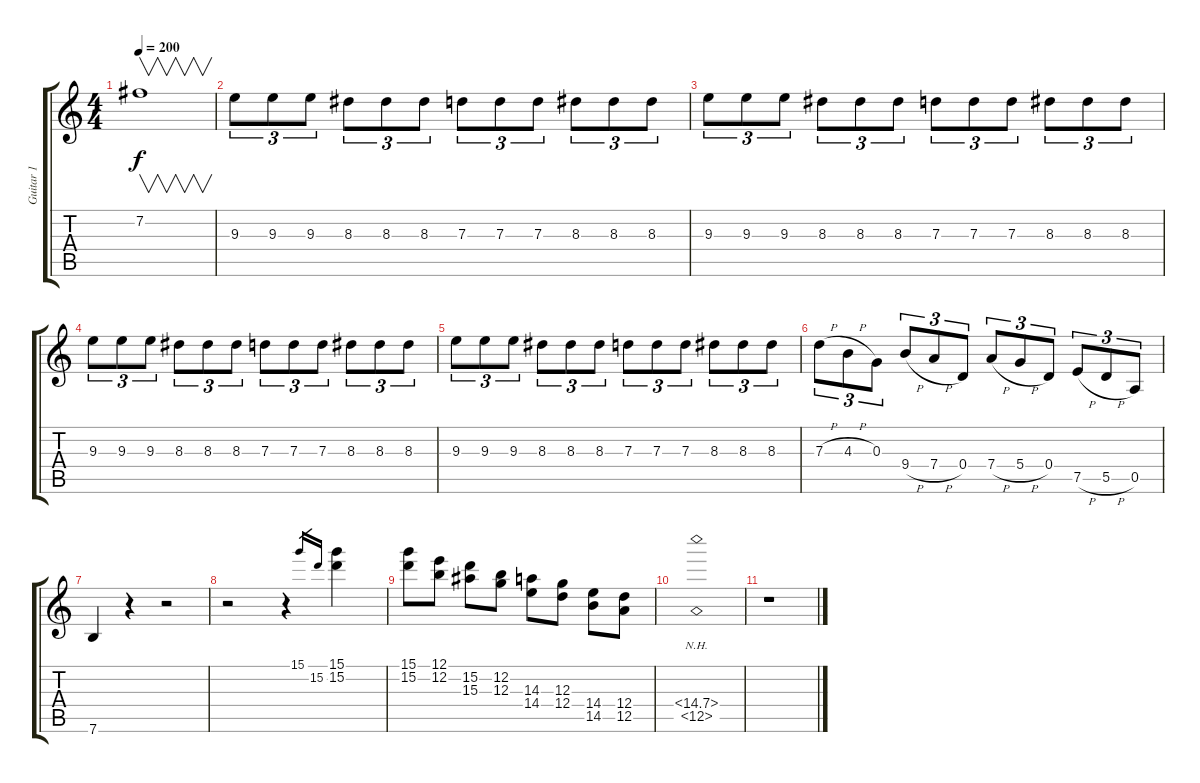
\track ("Guitar 1" "Guitar 1") {instrument distortionguitar}
\staff {score tabs}
\tuning (E4 B3 G3 D3 A2 E2) {hide}
\ts (4 4)
\tempo 200
\clef g2
\ks c
7.2{t}.1{v dy f} |
9.3.8{tu (3 2)} 9.3.8{tu (3 2)} 9.3.8{tu (3 2)} 8.3.8{tu (3 2)} 8.3.8{tu (3 2)} 8.3.8{tu (3 2)} 7.3.8{tu (3 2)} 7.3.8{tu (3 2)} 7.3.8{tu (3 2)} 8.3.8{tu (3 2)} 8.3.8{tu (3 2)} 8.3.8{tu (3 2)} |
9.3.8{tu (3 2)} 9.3.8{tu (3 2)} 9.3.8{tu (3 2)} 8.3.8{tu (3 2)} 8.3.8{tu (3 2)} 8.3.8{tu (3 2)} 7.3.8{tu (3 2)} 7.3.8{tu (3 2)} 7.3.8{tu (3 2)} 8.3.8{tu (3 2)} 8.3.8{tu (3 2)} 8.3.8{tu (3 2)} |
9.3.8{tu (3 2)} 9.3.8{tu (3 2)} 9.3.8{tu (3 2)} 8.3.8{tu (3 2)} 8.3.8{tu (3 2)} 8.3.8{tu (3 2)} 7.3.8{tu (3 2)} 7.3.8{tu (3 2)} 7.3.8{tu (3 2)} 8.3.8{tu (3 2)} 8.3.8{tu (3 2)} 8.3.8{tu (3 2)} |
9.3.8{tu (3 2)} 9.3.8{tu (3 2)} 9.3.8{tu (3 2)} 8.3.8{tu (3 2)} 8.3.8{tu (3 2)} 8.3.8{tu (3 2)} 7.3.8{tu (3 2)} 7.3.8{tu (3 2)} 7.3.8{tu (3 2)} 8.3.8{tu (3 2)} 8.3.8{tu (3 2)} 8.3.8{tu (3 2)} |
7.3{h}.8{tu (3 2)} 4.3{h}.8{tu (3 2)} 0.3.8{tu (3 2)} 9.4{h}.8{tu (3 2)} 7.4{h}.8{tu (3 2)} 0.4.8{tu (3 2)} 7.4{h}.8{tu (3 2)} 5.4{h}.8{tu (3 2)} 0.4.8{tu (3 2)} 7.5{h}.8{tu (3 2)} 5.5{h}.8{tu (3 2)} 0.5.8{tu (3 2)} |
7.6.4 r.4 r.2 |
r.2 r.4 15.1.16{gr} 15.2.16{gr} (15.1 15.2).4 |
(15.1 15.2).8 (12.1 12.2).8 (15.2 15.3).8 (12.2 12.3).8 (14.3 14.4).8 (12.3 12.4).8 (14.4 14.5).8 (12.4 12.5).8 |
(14.4{nh} 11.5{nh}).1 |
r.1
